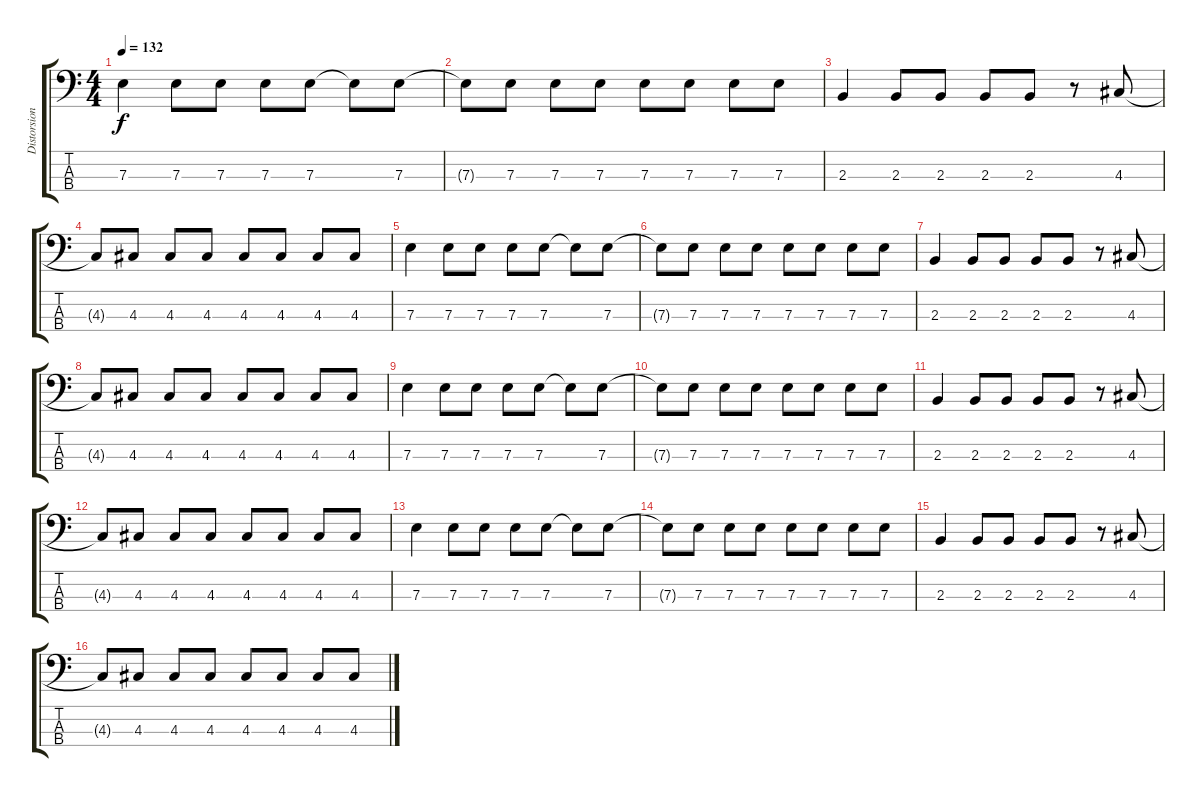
\track ("Distorsion Bass" "Distorsion") {instrument distortionguitar}
\staff {score tabs}
\tuning (G2 D2 A1 E1) {hide}
\ts (4 4)
\tempo 132
\clef f4
\ks c
7.3.4{dy f} 7.3.8 7.3.8 7.3.8 7.3.8 7.3{t}.8 7.3.8 |
7.3{t}.8 7.3.8 7.3.8 7.3.8 7.3.8 7.3.8 7.3.8 7.3.8 |
2.3.4 2.3.8 2.3.8 2.3.8 2.3.8 r.8 4.3.8 |
4.3{t}.8 4.3.8 4.3.8 4.3.8 4.3.8 4.3.8 4.3.8 4.3.8 |
7.3.4 7.3.8 7.3.8 7.3.8 7.3.8 7.3{t}.8 7.3.8 |
7.3{t}.8 7.3.8 7.3.8 7.3.8 7.3.8 7.3.8 7.3.8 7.3.8 |
2.3.4 2.3.8 2.3.8 2.3.8 2.3.8 r.8 4.3.8 |
4.3{t}.8 4.3.8 4.3.8 4.3.8 4.3.8 4.3.8 4.3.8 4.3.8 |
7.3.4 7.3.8 7.3.8 7.3.8 7.3.8 7.3{t}.8 7.3.8 |
7.3{t}.8 7.3.8 7.3.8 7.3.8 7.3.8 7.3.8 7.3.8 7.3.8 |
2.3.4 2.3.8 2.3.8 2.3.8 2.3.8 r.8 4.3.8 |
4.3{t}.8 4.3.8 4.3.8 4.3.8 4.3.8 4.3.8 4.3.8 4.3.8 |
7.3.4 7.3.8 7.3.8 7.3.8 7.3.8 7.3{t}.8 7.3.8 |
7.3{t}.8 7.3.8 7.3.8 7.3.8 7.3.8 7.3.8 7.3.8 7.3.8 |
2.3.4 2.3.8 2.3.8 2.3.8 2.3.8 r.8 4.3.8 |
4.3{t}.8 4.3.8 4.3.8 4.3.8 4.3.8 4.3.8 4.3.8 4.3.8
